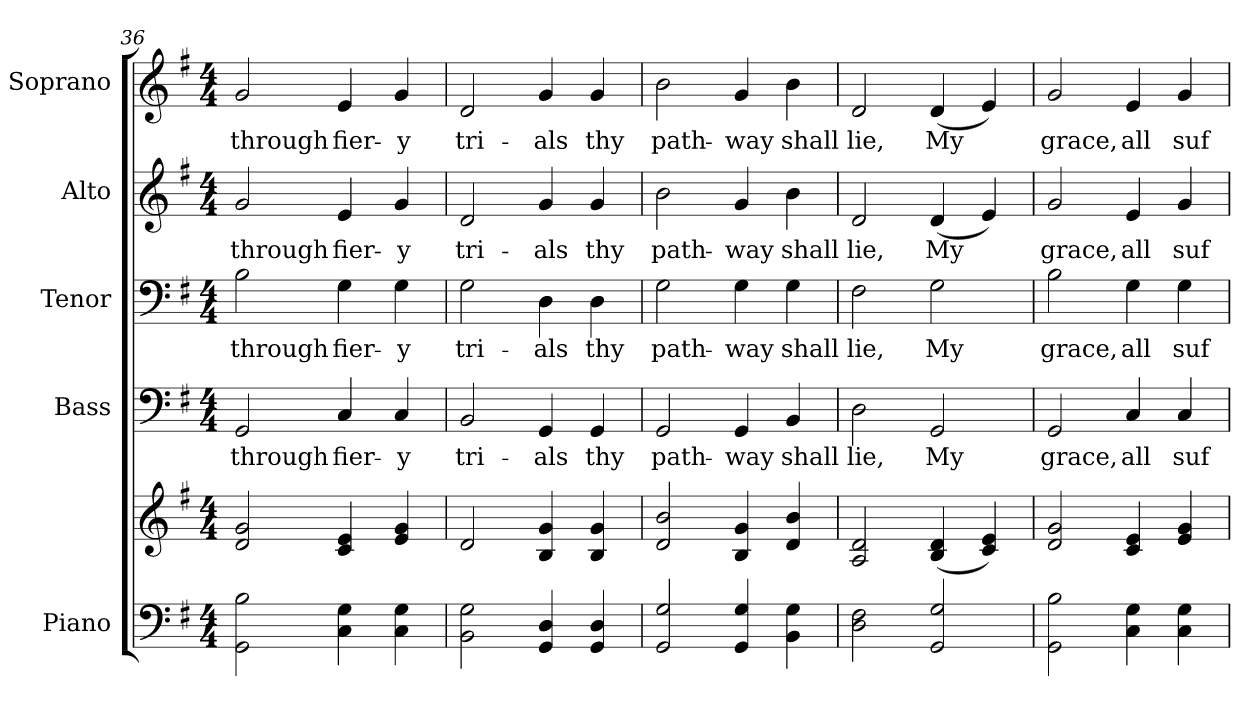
**kern	**kern	**kern	**text	**kern	**text	**kern	**text	**kern	**text
*part5	*part5	*part4	*part4	*part3	*part3	*part2	*part2	*part1	*part1
*staff6	*staff5	*staff4	*staff4	*staff3	*staff3	*staff2	*staff2	*staff1	*staff1
*I"Piano	*	*I"Bass	*	*I"Tenor	*	*I"Alto	*	*I"Soprano	*
*I'Pno.	*	*I'B.	*	*I'T.	*	*I'A.	*	*I'S.	*
*clefF4	*clefG2	*clefF4	*	*clefF4	*	*clefG2	*	*clefG2	*
*k[f#]	*k[f#]	*k[f#]	*	*k[f#]	*	*k[f#]	*	*k[f#]	*
*G:	*G:	*G:	*	*G:	*	*G:	*	*G:	*
*M4/4	*M4/4	*M4/4	*	*M4/4	*	*M4/4	*	*M4/4	*
=36	=36	=36	=36	=36	=36	=36	=36	=36	=36
!	!	!	!LO:LY:b:color=#000000	!	!	!	!	!	!
!	!	!	!	!	!LO:LY:b:color=#000000	!	!	!	!
!	!	!	!	!	!	!	!LO:LY:b:color=#000000	!	!
!	!	!	!	!	!	!	!	!	!LO:LY:b:color=#000000
2GGi\ 2Bi	2di/ 2gi	2GGi/	through	2Bi\	through	2gi/	through	2gi/	through
!	!	!	!LO:LY:b:color=#000000	!	!	!	!	!	!
!	!	!	!	!	!LO:LY:b:color=#000000	!	!	!	!
!	!	!	!	!	!	!	!LO:LY:b:color=#000000	!	!
!	!	!	!	!	!	!	!	!	!LO:LY:b:color=#000000
4Ci\ 4Gi	4ci/ 4ei	4Ci/	fier-	4Gi\	fier-	4ei/	fier-	4ei/	fier-
!	!	!	!LO:LY:b:color=#000000	!	!	!	!	!	!
!	!	!	!	!	!LO:LY:b:color=#000000	!	!	!	!
!	!	!	!	!	!	!	!LO:LY:b:color=#000000	!	!
!	!	!	!	!	!	!	!	!	!LO:LY:b:color=#000000
4Ci\ 4Gi	4ei/ 4gi	4Ci/	-y	4Gi\	-y	4gi/	-y	4gi/	-y
=37	=37	=37	=37	=37	=37	=37	=37	=37	=37
!	!	!	!LO:LY:b:color=#000000	!	!	!	!	!	!
!	!	!	!	!	!LO:LY:b:color=#000000	!	!	!	!
!	!	!	!	!	!	!	!LO:LY:b:color=#000000	!	!
!	!	!	!	!	!	!	!	!	!LO:LY:b:color=#000000
2BBi\ 2Gi	2di/	2BBi/	tri-	2Gi\	tri-	2di/	tri-	2di/	tri-
!	!	!	!LO:LY:b:color=#000000	!	!	!	!	!	!
!	!	!	!	!	!LO:LY:b:color=#000000	!	!	!	!
!	!	!	!	!	!	!	!LO:LY:b:color=#000000	!	!
!	!	!	!	!	!	!	!	!	!LO:LY:b:color=#000000
4GGi/ 4Di	4Bi/ 4gi	4GGi/	-als	4Di\	-als	4gi/	-als	4gi/	-als
!	!	!	!LO:LY:b:color=#000000	!	!	!	!	!	!
!	!	!	!	!	!LO:LY:b:color=#000000	!	!	!	!
!	!	!	!	!	!	!	!LO:LY:b:color=#000000	!	!
!	!	!	!	!	!	!	!	!	!LO:LY:b:color=#000000
4GGi/ 4Di	4Bi/ 4gi	4GGi/	thy	4Di\	thy	4gi/	thy	4gi/	thy
=38	=38	=38	=38	=38	=38	=38	=38	=38	=38
!	!	!	!LO:LY:b:color=#000000	!	!	!	!	!	!
!	!	!	!	!	!LO:LY:b:color=#000000	!	!	!	!
!	!	!	!	!	!	!	!LO:LY:b:color=#000000	!	!
!	!	!	!	!	!	!	!	!	!LO:LY:b:color=#000000
2GGi/ 2Gi	2di/ 2bi	2GGi/	path-	2Gi\	path-	2bi\	path-	2bi\	path-
!	!	!	!LO:LY:b:color=#000000	!	!	!	!	!	!
!	!	!	!	!	!LO:LY:b:color=#000000	!	!	!	!
!	!	!	!	!	!	!	!LO:LY:b:color=#000000	!	!
!	!	!	!	!	!	!	!	!	!LO:LY:b:color=#000000
4GGi/ 4Gi	4Bi/ 4gi	4GGi/	-way	4Gi\	-way	4gi/	-way	4gi/	-way
!	!	!	!LO:LY:b:color=#000000	!	!	!	!	!	!
!	!	!	!	!	!LO:LY:b:color=#000000	!	!	!	!
!	!	!	!	!	!	!	!LO:LY:b:color=#000000	!	!
!	!	!	!	!	!	!	!	!	!LO:LY:b:color=#000000
4BBi\ 4Gi	4di/ 4bi	4BBi/	shall	4Gi\	shall	4bi\	shall	4bi\	shall
!!LO:PB:g=z
=39	=39	=39	=39	=39	=39	=39	=39	=39	=39
!	!	!	!LO:LY:b:color=#000000	!	!	!	!	!	!
!	!	!	!	!	!LO:LY:b:color=#000000	!	!	!	!
!	!	!	!	!	!	!	!LO:LY:b:color=#000000	!	!
!	!	!	!	!	!	!	!	!	!LO:LY:b:color=#000000
2Di\ 2F#i	2Ai/ 2di	2Di\	lie,	2F#i\	lie,	2di/	lie,	2di/	lie,
!	!	!	!LO:LY:b:color=#000000	!	!	!	!	!	!
!	!	!	!	!	!LO:LY:b:color=#000000	!	!	!	!
!	!	!	!	!	!	!	!LO:LY:b:color=#000000	!	!
!	!	!	!	!	!	!	!	!	!LO:LY:b:color=#000000
2GGi/ 2Gi	(4Bi/ 4di	2GGi/	My	2Gi\	My	(4di/	My	(4di/	My
.	4ci/ 4ei)	.	.	.	.	4ei/)	.	4ei/)	.
=40	=40	=40	=40	=40	=40	=40	=40	=40	=40
!	!	!	!LO:LY:b:color=#000000	!	!	!	!	!	!
!	!	!	!	!	!LO:LY:b:color=#000000	!	!	!	!
!	!	!	!	!	!	!	!LO:LY:b:color=#000000	!	!
!	!	!	!	!	!	!	!	!	!LO:LY:b:color=#000000
2GGi\ 2Bi	2di/ 2gi	2GGi/	grace,	2Bi\	grace,	2gi/	grace,	2gi/	grace,
!	!	!	!LO:LY:b:color=#000000	!	!	!	!	!	!
!	!	!	!	!	!LO:LY:b:color=#000000	!	!	!	!
!	!	!	!	!	!	!	!LO:LY:b:color=#000000	!	!
!	!	!	!	!	!	!	!	!	!LO:LY:b:color=#000000
4Ci\ 4Gi	4ci/ 4ei	4Ci/	all	4Gi\	all	4ei/	all	4ei/	all
!	!	!	!LO:LY:b:color=#000000	!	!	!	!	!	!
!	!	!	!	!	!LO:LY:b:color=#000000	!	!	!	!
!	!	!	!	!	!	!	!LO:LY:b:color=#000000	!	!
!	!	!	!	!	!	!	!	!	!LO:LY:b:color=#000000
4Ci\ 4Gi	4ei/ 4gi	4Ci/	suf-	4Gi\	suf-	4gi/	suf-	4gi/	suf-
=	=	=	=	=	=	=	=	=	=
*-	*-	*-	*-	*-	*-	*-	*-	*-	*-
